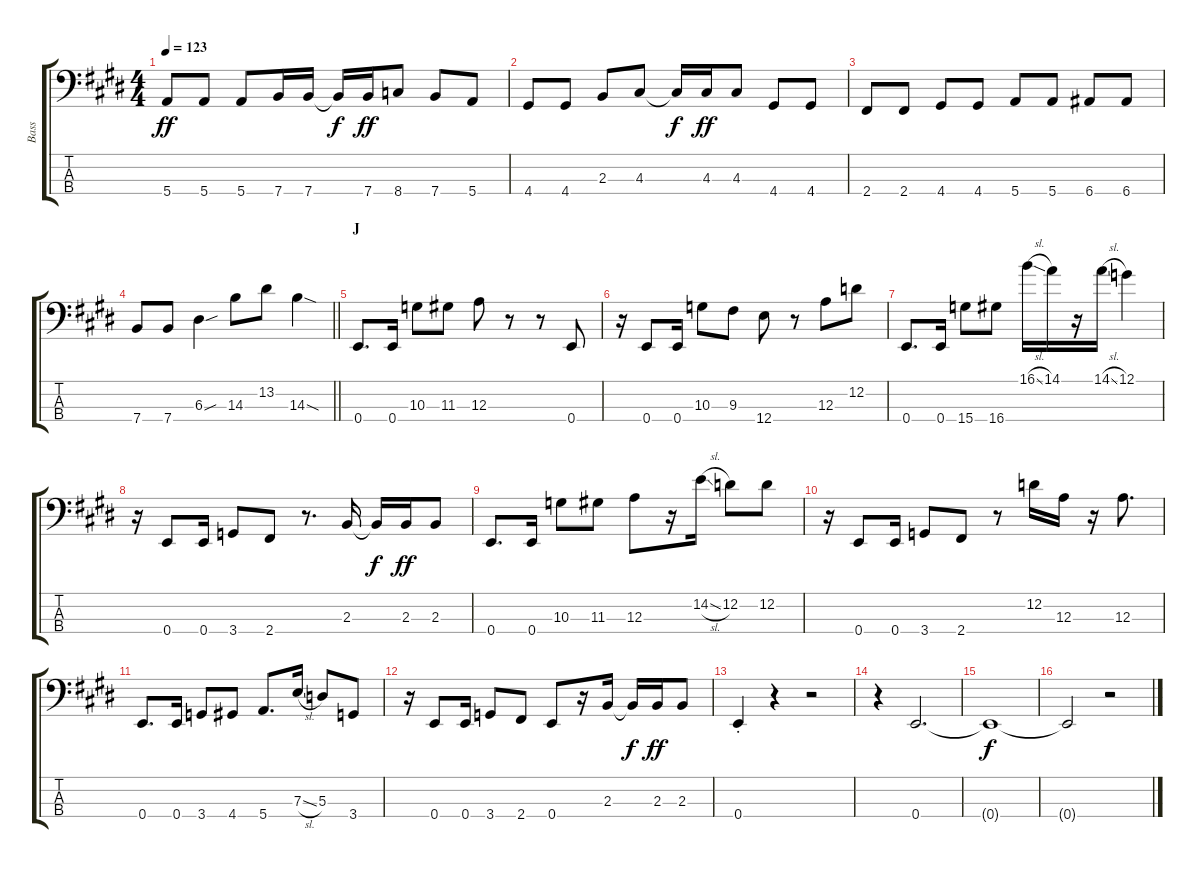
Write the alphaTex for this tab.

\track ("Bass" "Bass") {instrument electricbasspick}
\staff {score tabs}
\tuning (G2 D2 A1 E1) {hide}
\ts (4 4)
\tempo 123
\clef f4
\ks e
5.4.8{dy ff} 5.4.8 5.4.8 7.4.16 7.4.16 7.4{t}.16{dy f} 7.4.16{dy ff} 8.4.8 7.4.8 5.4.8 |
4.4.8 4.4.8 2.3.8 4.3.8 4.3{t}.16{dy f} 4.3.16{dy ff} 4.3.8 4.4.8 4.4.8 |
2.4.8 2.4.8 4.4.8 4.4.8 5.4.8 5.4.8 6.4.8 6.4.8 |
\barLineRight lightlight
7.4.8 7.4.8 6.3{sou}.4 14.3.8 13.2.8 14.3{sod}.4 |
\section ("" "J")
0.4.8{d} 0.4.16 10.3.8 11.3.8 12.3.8 r.8 r.8 0.4.8 |
r.16 0.4.8 0.4.16 10.3.8 9.3.8 12.4.8 r.8 12.3.8 12.2.8 |
0.4.8{d} 0.4.16 15.4.8 16.4.8 16.1{sl}.16 14.1.16 r.16 14.1{sl}.16 12.1.4 |
r.16 0.4.8 0.4.16 3.4.8 2.4.8 r.8{d} 2.3.16 2.3{t}.16{dy f} 2.3.16{dy ff} 2.3.8 |
0.4.8{d} 0.4.16 10.3.8 11.3.8 12.3.8 r.16 14.2{sl}.16 12.2.8 12.2.8 |
r.16 0.4.8 0.4.16 3.4.8 2.4.8 r.8 12.2.16 12.3.16 r.16 12.3.8{d} |
0.4.8{d} 0.4.16 3.4.8 4.4.8 5.4.8{d} 7.3{sl}.16 5.3.8 3.4.8 |
r.16 0.4.8 0.4.16 3.4.8 2.4.8 0.4.8 r.16 2.3.16 2.3{t}.16{dy f} 2.3.16{dy ff} 2.3.8 |
0.4{st}.4 r.4 r.2 |
r.4 0.4.2{d} |
0.4{t}.1{dy f} |
0.4{t}.2 r.2
